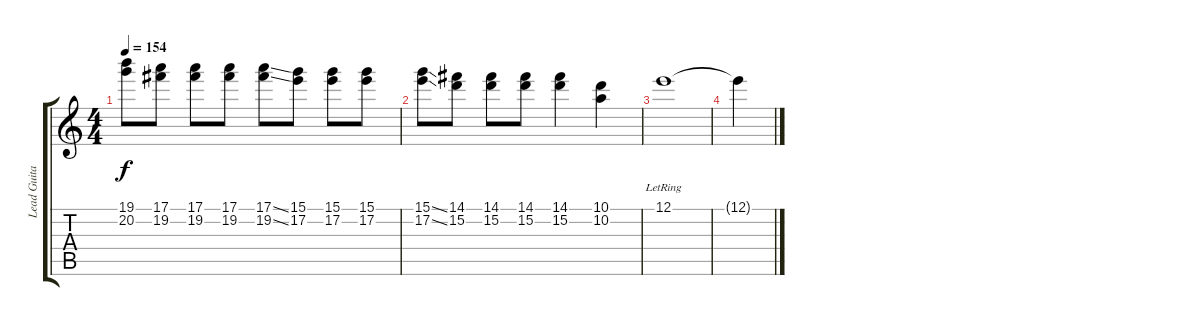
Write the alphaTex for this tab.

\track ("Lead Guitar 1" "Lead Guita") {instrument overdrivenguitar}
\staff {score tabs}
\tuning (E4 B3 G3 D3 A2 E2) {hide}
\ts (4 4)
\tempo 154
\clef g2
\ks c
(19.1 20.2).8{dy f} (17.1 19.2).8 (17.1 19.2).8 (17.1 19.2).8 (17.1{ss} 19.2{ss}).8 (15.1 17.2).8 (15.1 17.2).8 (15.1 17.2).8 |
(15.1{ss} 17.2{ss}).8 (14.1 15.2).8 (14.1 15.2).8 (14.1 15.2).8 (14.1 15.2).4 (10.1 10.2).4 |
12.1{lr}.1 |
12.1{t}.4
